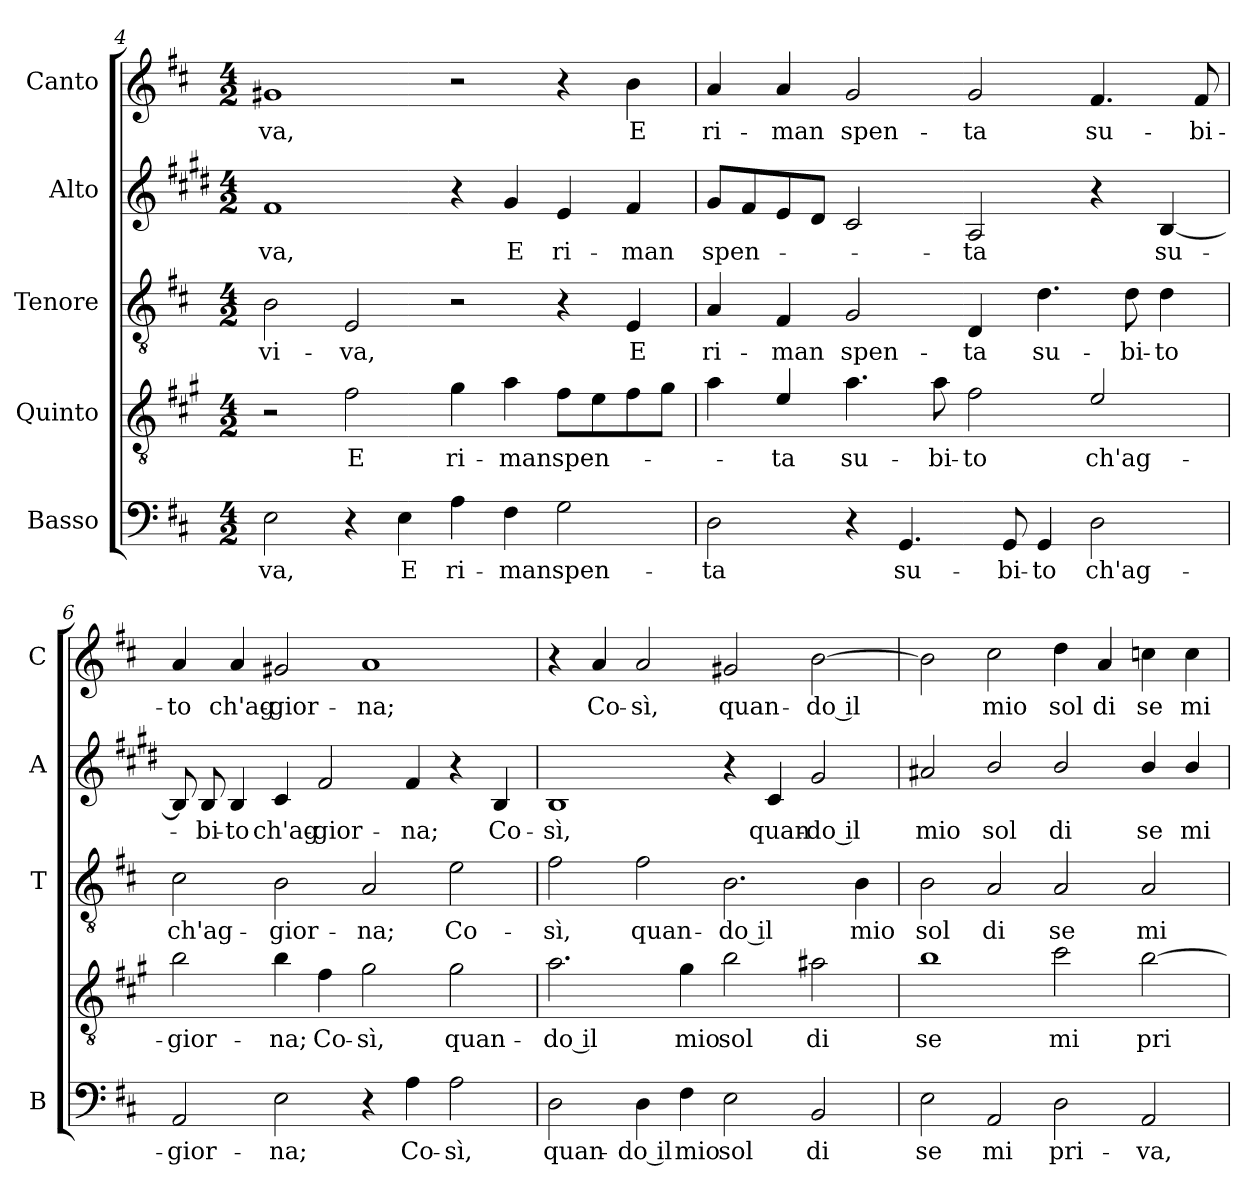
**kern	**text	**kern	**text	**kern	**text	**kern	**text	**kern	**text
*part5	*part5	*part4	*part4	*part3	*part3	*part2	*part2	*part1	*part1
*staff5	*staff5	*staff4	*staff4	*staff3	*staff3	*staff2	*staff2	*staff1	*staff1
*I"Basso	*	*I"Quinto	*	*I"Tenore	*	*I"Alto	*	*I"Canto	*
*I'B	*	*	*	*I'T	*	*I'A	*	*I'C	*
*clefF4	*	*clefGv2	*	*clefGv2	*	*clefG2	*	*clefG2	*
*	*	*ITrd4c7	*	*	*	*ITrd1c2	*	*	*
*k[f#c#]	*	*k[f#c#]	*	*k[f#c#]	*	*k[f#c#]	*	*k[f#c#]	*
*D:	*	*D:	*	*D:	*	*D:	*	*D:	*
*M4/2	*	*M4/2	*	*M4/2	*	*M4/2	*	*M4/2	*
=4	=4	=4	=4	=4	=4	=4	=4	=4	=4
!	!LO:LY:b	!	!	!	!LO:LY:b	!	!LO:LY:b	!	!LO:LY:b
2E\	-va,	2r	.	2B\	vi-	1e	-va,	1g#X	-va,
!	!	!	!LO:LY:b	!	!LO:LY:b	!	!	!	!
4r	.	2B\	E	2E/	-va,	.	.	.	.
!	!LO:LY:b	!	!	!	!	!	!	!	!
4E\	E	.	.	.	.	.	.	.	.
!	!LO:LY:b	!	!LO:LY:b	!	!	!	!	!	!
4A\	ri-	4c#\	ri-	2r	.	4r	.	2r	.
!	!LO:LY:b	!	!LO:LY:b	!	!	!	!LO:LY:b	!	!
4F#\	-man	4d\	-man	.	.	4f#/	E	.	.
!	!LO:LY:b	!	!LO:LY:b	!	!	!	!LO:LY:b	!	!
2G\	spen-	8B\L	spen-	4r	.	4d/	ri-	4r	.
.	.	8A\	.	.	.	.	.	.	.
!	!	!	!	!	!LO:LY:b	!	!LO:LY:b	!	!LO:LY:b
.	.	8B\	.	4E/	E	4e/	-man	4b\	E
.	.	8c#\J	.	.	.	.	.	.	.
!!LO:LB:g=z
=5	=5	=5	=5	=5	=5	=5	=5	=5	=5
!	!LO:LY:b	!	!	!	!LO:LY:b	!	!LO:LY:b	!	!LO:LY:b
2D\	-ta	4d\	.	4A/	ri-	8f#/L	spen-	4a/	ri-
.	.	.	.	.	.	8e/	.	.	.
!	!	!	!LO:LY:b	!	!LO:LY:b	!	!	!	!LO:LY:b
.	.	4A/	-ta	4F#/	-man	8d/	.	4a/	-man
.	.	.	.	.	.	8c#/J	.	.	.
!	!	!	!LO:LY:b	!	!LO:LY:b	!	!	!	!LO:LY:b
4r	.	4.d\	su-	2G/	spen-	2B/	.	2g/	spen-
!	!LO:LY:b	!	!	!	!	!	!	!	!
4.GG/	su-	.	.	.	.	.	.	.	.
!	!	!	!LO:LY:b	!	!	!	!	!	!
.	.	8d\	-bi-	.	.	.	.	.	.
!	!	!	!LO:LY:b	!	!LO:LY:b	!	!LO:LY:b	!	!LO:LY:b
.	.	2B\	-to	4D/	-ta	2G/	-ta	2g/	-ta
!	!LO:LY:b	!	!	!	!	!	!	!	!
8GG/	-bi-	.	.	.	.	.	.	.	.
!	!LO:LY:b	!	!	!	!LO:LY:b	!	!	!	!
4GG/	-to	.	.	4.d\	su-	.	.	.	.
!	!LO:LY:b	!	!LO:LY:b	!	!	!	!	!	!LO:LY:b
2D\	ch'ag-	2A/	ch'ag-	.	.	4r	.	4.f#/	su-
!	!	!	!	!	!LO:LY:b	!	!	!	!
.	.	.	.	8d\	-bi-	.	.	.	.
!	!	!	!	!	!LO:LY:b	!	!LO:LY:b	!	!
.	.	.	.	4d\	-to	[4A/	su-	.	.
!	!	!	!	!	!	!	!	!	!LO:LY:b
.	.	.	.	.	.	.	.	8f#/	-bi-
=6	=6	=6	=6	=6	=6	=6	=6	=6	=6
!	!LO:LY:b	!	!LO:LY:b	!	!LO:LY:b	!	!	!	!LO:LY:b
2AA/	-gior-	2e\	-gior-	2c#\	ch'ag-	8A/]	.	4a/	-to
!	!	!	!	!	!	!	!LO:LY:b	!	!
.	.	.	.	.	.	8A/	-bi-	.	.
!	!	!	!	!	!	!	!LO:LY:b	!	!LO:LY:b
.	.	.	.	.	.	4A/	-to	4a/	ch'ag-
!	!LO:LY:b	!	!LO:LY:b	!	!LO:LY:b	!	!LO:LY:b	!	!LO:LY:b
2E\	-na;	4e\	-na;	2B\	-gior-	4B/	ch'ag-	2g#X/	-gior-
!	!	!	!LO:LY:b	!	!	!	!LO:LY:b	!	!
.	.	4B\	Co-	.	.	2e/	-gior-	.	.
!	!	!	!LO:LY:b	!	!LO:LY:b	!	!	!	!LO:LY:b
4r	.	2c#\	-sì,	2A/	-na;	.	.	1a	-na;
!	!LO:LY:b	!	!	!	!	!	!LO:LY:b	!	!
4A\	Co-	.	.	.	.	4e/	-na;	.	.
!	!LO:LY:b	!	!LO:LY:b	!	!LO:LY:b	!	!	!	!
2A\	-sì,	2c#\	quan-	2e\	Co-	4r	.	.	.
!	!	!	!	!	!	!	!LO:LY:b	!	!
.	.	.	.	.	.	4A/	Co-	.	.
=7	=7	=7	=7	=7	=7	=7	=7	=7	=7
!	!LO:LY:b	!	!LO:LY:b	!	!LO:LY:b	!	!LO:LY:b	!	!
2D\	quan-	2.d\	-do il	2f#\	-sì,	1A	-sì,	4r	.
!	!	!	!	!	!	!	!	!	!LO:LY:b
.	.	.	.	.	.	.	.	4a/	Co-
!	!LO:LY:b	!	!	!	!LO:LY:b	!	!	!	!LO:LY:b
4D\	-do il	.	.	2f#\	quan-	.	.	2a/	-sì,
!	!LO:LY:b	!	!LO:LY:b	!	!	!	!	!	!
4F#\	mio	4c#\	mio	.	.	.	.	.	.
!	!LO:LY:b	!	!LO:LY:b	!	!LO:LY:b	!	!	!	!LO:LY:b
2E\	sol	2e\	sol	2.B\	-do il	4r	.	2g#X/	quan-
!	!	!	!	!	!	!	!LO:LY:b	!	!
.	.	.	.	.	.	4B/	quan-	.	.
!	!LO:LY:b	!	!LO:LY:b	!	!	!	!LO:LY:b	!	!LO:LY:b
2BB/	di	2d#X\	di	.	.	2f#/	-do il	[2b\	-do il
!	!	!	!	!	!LO:LY:b	!	!	!	!
.	.	.	.	4B\	mio	.	.	.	.
=8	=8	=8	=8	=8	=8	=8	=8	=8	=8
!	!LO:LY:b	!	!LO:LY:b	!	!LO:LY:b	!	!LO:LY:b	!	!
2E\	se	1e	se	2B\	sol	2g#X/	mio	2b\]	.
!	!LO:LY:b	!	!	!	!LO:LY:b	!	!LO:LY:b	!	!LO:LY:b
2AA/	mi	.	.	2A/	di	2a/	sol	2cc#\	mio
!	!LO:LY:b	!	!LO:LY:b	!	!LO:LY:b	!	!LO:LY:b	!	!LO:LY:b
2D\	pri-	2f#\	mi	2A/	se	2a/	di	4dd\	sol
!	!	!	!	!	!	!	!	!	!LO:LY:b
.	.	.	.	.	.	.	.	4a/	di
!	!LO:LY:b	!	!LO:LY:b	!	!LO:LY:b	!	!LO:LY:b	!	!LO:LY:b
2AA/	-va,	[2e\	pri-	2A/	mi	4a/	se	4ccn\	se
!	!	!	!	!	!	!	!LO:LY:b	!	!LO:LY:b
.	.	.	.	.	.	4a/	mi	4cc\	mi
=	=	=	=	=	=	=	=	=	=
*-	*-	*-	*-	*-	*-	*-	*-	*-	*-
